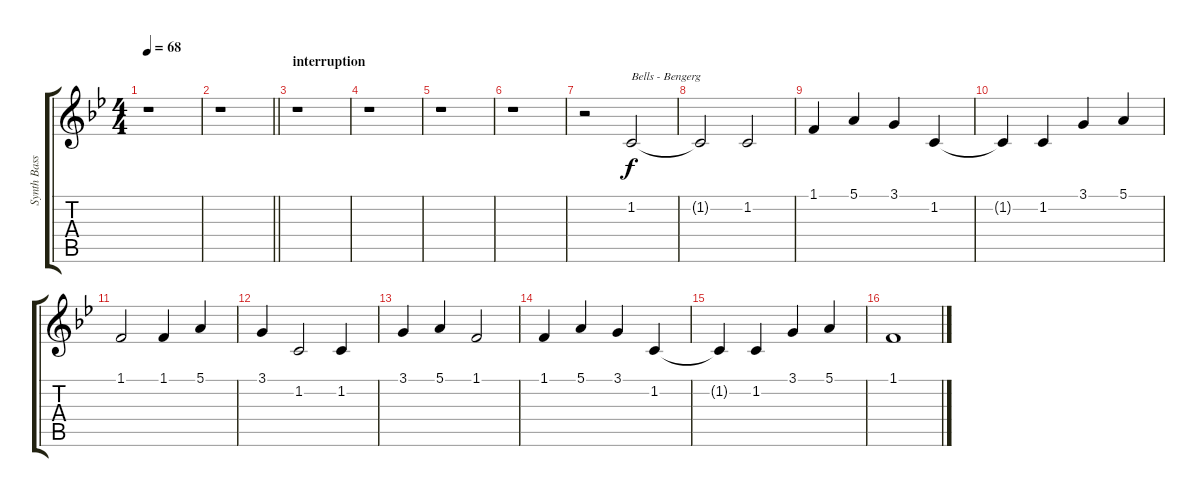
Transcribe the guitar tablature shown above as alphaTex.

\track ("Synth Bass (Hogson)" "Synth Bass") {instrument lead8bassandlead}
\staff {score tabs}
\tuning (E4 B3 G3 D3 A2 D2) {hide}
\ts (4 4)
\tempo 68
\clef g2
\ks bb
r.1{dy f} |
\barLineRight lightlight
r.1 |
\section ("" "interruption")
r.1 |
r.1 |
r.1 |
r.1 |
r.2 1.2.2{txt "Bells - Bengerg" instrument tubularbells} |
1.2{t}.2 1.2.2 |
1.1.4{volume 13 instrument tubularbells} 5.1.4 3.1.4 1.2.4 |
1.2{t}.4 1.2.4 3.1.4 5.1.4 |
1.1.2 1.1.4 5.1.4 |
3.1.4 1.2.2 1.2.4 |
3.1.4 5.1.4 1.1.2 |
1.1.4 5.1.4 3.1.4 1.2.4 |
1.2{t}.4 1.2.4 3.1.4 5.1.4 |
1.1.1
